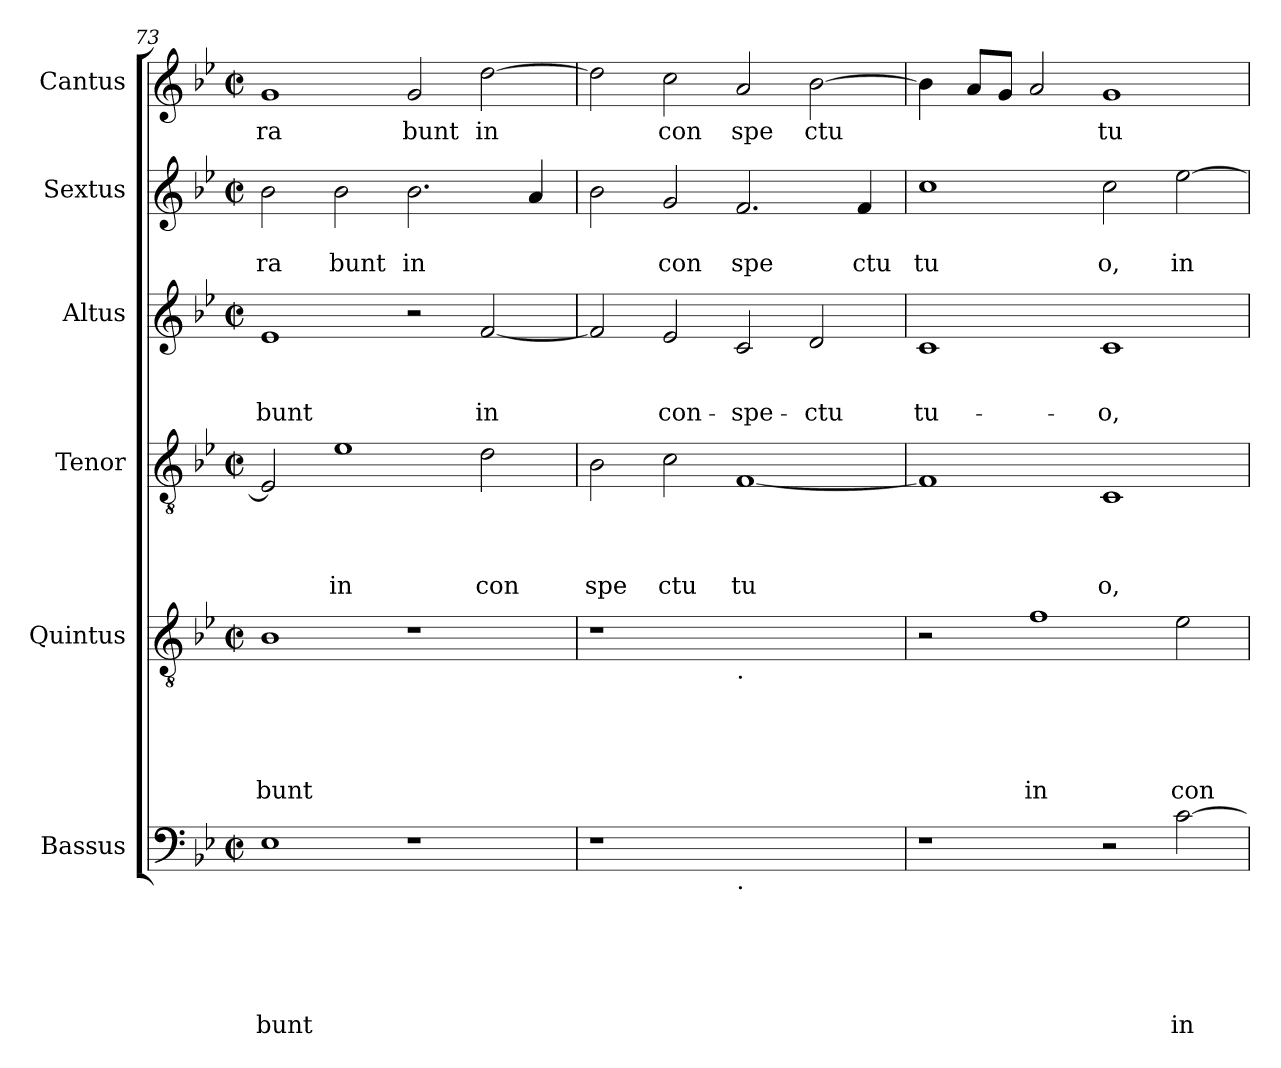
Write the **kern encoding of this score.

**kern	**text	**text	**text	**text	**text	**text	**kern	**text	**text	**text	**text	**text	**kern	**text	**text	**text	**text	**kern	**text	**text	**text	**kern	**text	**text	**kern	**text
*part6	*part6	*part6	*part6	*part6	*part6	*part6	*part5	*part5	*part5	*part5	*part5	*part5	*part4	*part4	*part4	*part4	*part4	*part3	*part3	*part3	*part3	*part2	*part2	*part2	*part1	*part1
*staff6	*staff6	*staff6	*staff6	*staff6	*staff6	*staff6	*staff5	*staff5	*staff5	*staff5	*staff5	*staff5	*staff4	*staff4	*staff4	*staff4	*staff4	*staff3	*staff3	*staff3	*staff3	*staff2	*staff2	*staff2	*staff1	*staff1
*I"Bassus	*	*	*	*	*	*	*I"Quintus	*	*	*	*	*	*I"Tenor	*	*	*	*	*I"Altus	*	*	*	*I"Sextus	*	*	*I"Cantus	*
*clefF4	*	*	*	*	*	*	*clefGv2	*	*	*	*	*	*clefGv2	*	*	*	*	*clefG2	*	*	*	*clefG2	*	*	*clefG2	*
*k[b-e-]	*	*	*	*	*	*	*k[b-e-]	*	*	*	*	*	*k[b-e-]	*	*	*	*	*k[b-e-]	*	*	*	*k[b-e-]	*	*	*k[b-e-]	*
*B-:	*	*	*	*	*	*	*B-:	*	*	*	*	*	*B-:	*	*	*	*	*B-:	*	*	*	*B-:	*	*	*B-:	*
*M2/2	*	*	*	*	*	*	*M2/2	*	*	*	*	*	*M2/2	*	*	*	*	*M2/2	*	*	*	*M2/2	*	*	*M2/2	*
*met(c|)	*	*	*	*	*	*	*met(c|)	*	*	*	*	*	*met(c|)	*	*	*	*	*met(c|)	*	*	*	*met(c|)	*	*	*met(c|)	*
=73	=73	=73	=73	=73	=73	=73	=73	=73	=73	=73	=73	=73	=73	=73	=73	=73	=73	=73	=73	=73	=73	=73	=73	=73	=73	=73
!	!	!	!	!	!	!LO:LY:b	!	!	!	!	!	!LO:LY:b	!	!	!	!	!	!	!	!	!LO:LY:b	!	!	!LO:LY:b	!	!LO:LY:b
1E-	.	.	.	.	.	-bunt	1B-	.	.	.	.	-bunt	2E-/]	.	.	.	.	1e-	.	.	-bunt	2b-\	.	ra	1g	ra
!	!	!	!	!	!	!	!	!	!	!	!	!	!	!	!	!	!LO:LY:b	!	!	!	!	!	!	!LO:LY:b	!	!
.	.	.	.	.	.	.	.	.	.	.	.	.	1e-	.	.	.	in	.	.	.	.	2b-\	.	bunt	.	.
!	!	!	!	!	!	!	!	!	!	!	!	!	!	!	!	!	!	!	!	!	!	!	!	!LO:LY:b	!	!LO:LY:b
1r	.	.	.	.	.	.	1r	.	.	.	.	.	.	.	.	.	.	2r	.	.	.	2.b-\	.	in	2g/	bunt
!	!	!	!	!	!	!	!	!	!	!	!	!	!	!	!	!	!LO:LY:b	!	!	!	!LO:LY:b	!	!	!	!	!LO:LY:b
.	.	.	.	.	.	.	.	.	.	.	.	.	2d\	.	.	.	con	[<2f/	.	.	in	.	.	.	[>2dd\	in
.	.	.	.	.	.	.	.	.	.	.	.	.	.	.	.	.	.	.	.	.	.	4a/	.	.	.	.
=74	=74	=74	=74	=74	=74	=74	=74	=74	=74	=74	=74	=74	=74	=74	=74	=74	=74	=74	=74	=74	=74	=74	=74	=74	=74	=74
!	!	!	!	!	!	!	!	!	!	!	!	!	!	!	!	!	!LO:LY:b	!	!	!	!	!	!	!	!	!
1r	.	.	.	.	.	.	1r	.	.	.	.	.	2B-\	.	.	.	spe	2f/]	.	.	.	2b-\	.	.	2dd\]	.
!	!	!	!	!	!	!	!	!	!	!	!	!	!	!	!	!	!LO:LY:b	!	!	!	!LO:LY:b	!	!	!LO:LY:b	!	!LO:LY:b
.	.	.	.	.	.	.	.	.	.	.	.	.	2c\	.	.	.	ctu	2e-/	.	.	con-	2g/	.	con	2cc\	con
!	!	!	!	!	!	!	!LO:TX:b:t=.	!	!	!	!	!	!	!	!	!	!	!	!	!	!	!	!	!	!	!
!LO:TX:b:t=.	!	!	!	!	!	!	!	!	!	!	!	!	!	!	!	!	!	!	!	!	!	!	!	!	!	!
!	!	!	!	!	!	!	!	!	!	!	!	!	!	!	!	!	!LO:LY:b	!	!	!	!LO:LY:b	!	!	!LO:LY:b	!	!LO:LY:b
1ryy	.	.	.	.	.	.	1ryy	.	.	.	.	.	[<1F	.	.	.	tu	2c/	.	.	-spe-	2.f/	.	spe	2a/	spe
!	!	!	!	!	!	!	!	!	!	!	!	!	!	!	!	!	!	!	!	!	!LO:LY:b	!	!	!	!	!LO:LY:b
.	.	.	.	.	.	.	.	.	.	.	.	.	.	.	.	.	.	2d/	.	.	-ctu	.	.	.	[>2b-\	ctu
!	!	!	!	!	!	!	!	!	!	!	!	!	!	!	!	!	!	!	!	!	!	!	!	!LO:LY:b	!	!
.	.	.	.	.	.	.	.	.	.	.	.	.	.	.	.	.	.	.	.	.	.	4f/	.	ctu	.	.
=75	=75	=75	=75	=75	=75	=75	=75	=75	=75	=75	=75	=75	=75	=75	=75	=75	=75	=75	=75	=75	=75	=75	=75	=75	=75	=75
!	!	!	!	!	!	!	!	!	!	!	!	!	!	!	!	!	!	!	!	!	!LO:LY:b	!	!	!LO:LY:b	!	!
1r	.	.	.	.	.	.	2r	.	.	.	.	.	1F]	.	.	.	.	1c	.	.	tu-	1cc	.	tu	4b-\]	.
.	.	.	.	.	.	.	.	.	.	.	.	.	.	.	.	.	.	.	.	.	.	.	.	.	8a/L	.
.	.	.	.	.	.	.	.	.	.	.	.	.	.	.	.	.	.	.	.	.	.	.	.	.	8g/J	.
!	!	!	!	!	!	!	!	!	!	!	!	!LO:LY:b	!	!	!	!	!	!	!	!	!	!	!	!	!	!
.	.	.	.	.	.	.	1f	.	.	.	.	in	.	.	.	.	.	.	.	.	.	.	.	.	2a/	.
!	!	!	!	!	!	!	!	!	!	!	!	!	!	!	!	!	!LO:LY:b	!	!	!	!LO:LY:b	!	!	!LO:LY:b	!	!LO:LY:b
2r	.	.	.	.	.	.	.	.	.	.	.	.	1C	.	.	.	o,	1c	.	.	-o,	2cc\	.	o,	1g	tu
!	!	!	!	!	!	!LO:LY:b	!	!	!	!	!	!LO:LY:b	!	!	!	!	!	!	!	!	!	!	!	!LO:LY:b	!	!
[>2c\	.	.	.	.	.	in	2e-\	.	.	.	.	con-	.	.	.	.	.	.	.	.	.	[>2ee-\	.	in	.	.
=	=	=	=	=	=	=	=	=	=	=	=	=	=	=	=	=	=	=	=	=	=	=	=	=	=	=
*-	*-	*-	*-	*-	*-	*-	*-	*-	*-	*-	*-	*-	*-	*-	*-	*-	*-	*-	*-	*-	*-	*-	*-	*-	*-	*-
